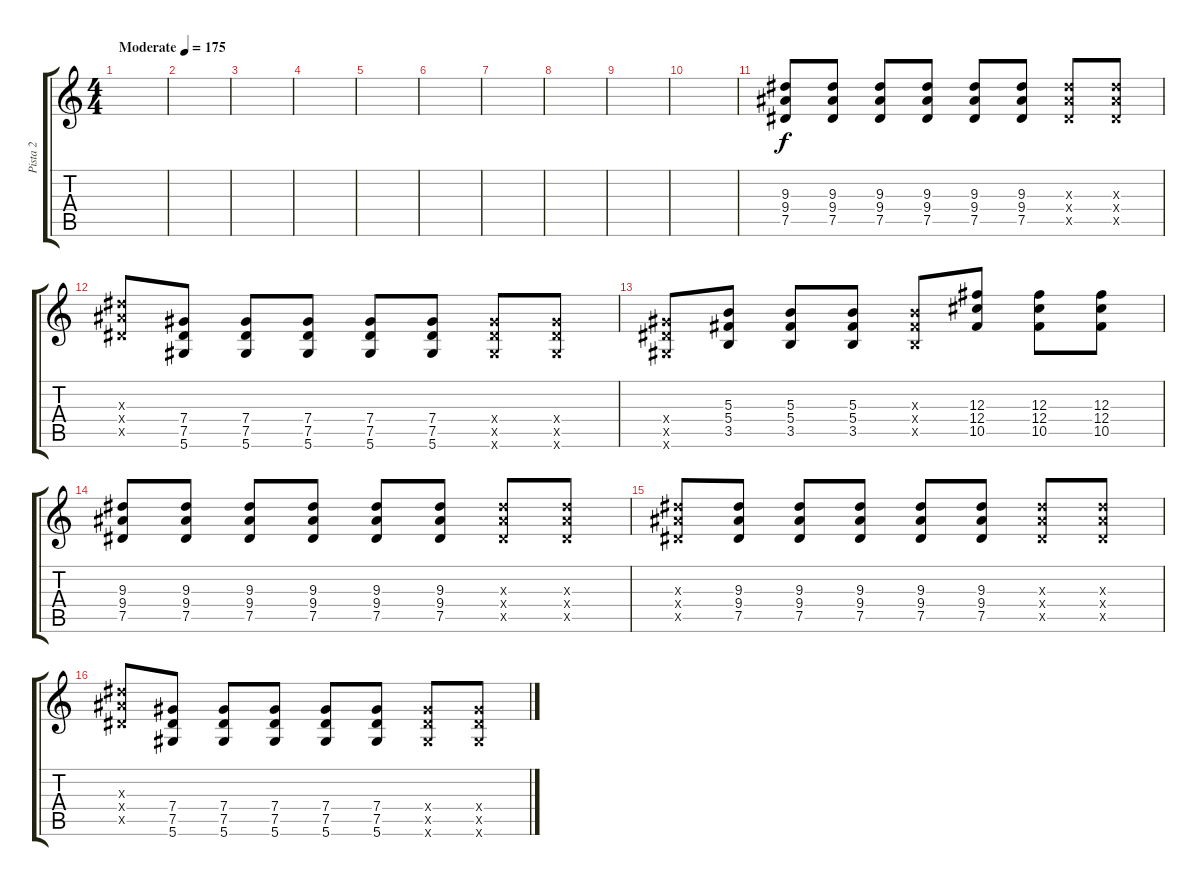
\track ("Pista 2" "Pista 2") {instrument distortionguitar}
\staff {score tabs}
\tuning (Eb4 Bb3 Gb3 Db3 Ab2 Eb2) {hide}
\ts (4 4)
\tempo (175 "Moderate")
\clef g2
\ks c
|
|
|
|
|
|
|
|
|
|
(9.3 9.4 7.5).8 (9.3 9.4 7.5).8 (9.3 9.4 7.5).8 (9.3 9.4 7.5).8 (9.3 9.4 7.5).8 (9.3 9.4 7.5).8 (9.3{x} 9.4{x} 7.5{x}).8 (9.3{x} 9.4{x} 7.5{x}).8 |
(9.3{x} 9.4{x} 7.5{x}).8 (7.4 7.5 5.6).8 (7.4 7.5 5.6).8 (7.4 7.5 5.6).8 (7.4 7.5 5.6).8 (7.4 7.5 5.6).8 (7.4{x} 7.5{x} 5.6{x}).8 (7.4{x} 7.5{x} 5.6{x}).8 |
(7.4{x} 7.5{x} 5.6{x}).8 (5.3 5.4 3.5).8 (5.3 5.4 3.5).8 (5.3 5.4 3.5).8 (5.3{x} 5.4{x} 3.5{x}).8 (12.3 12.4 10.5).8 (12.3 12.4 10.5).8 (12.3 12.4 10.5).8 |
(9.3 9.4 7.5).8 (9.3 9.4 7.5).8 (9.3 9.4 7.5).8 (9.3 9.4 7.5).8 (9.3 9.4 7.5).8 (9.3 9.4 7.5).8 (9.3{x} 9.4{x} 7.5{x}).8 (9.3{x} 9.4{x} 7.5{x}).8 |
(9.3{x} 9.4{x} 7.5{x}).8 (9.3 9.4 7.5).8 (9.3 9.4 7.5).8 (9.3 9.4 7.5).8 (9.3 9.4 7.5).8 (9.3 9.4 7.5).8 (9.3{x} 9.4{x} 7.5{x}).8 (9.3{x} 9.4{x} 7.5{x}).8 |
(9.3{x} 9.4{x} 7.5{x}).8 (7.4 7.5 5.6).8 (7.4 7.5 5.6).8 (7.4 7.5 5.6).8 (7.4 7.5 5.6).8 (7.4 7.5 5.6).8 (7.4{x} 7.5{x} 5.6{x}).8 (7.4{x} 7.5{x} 5.6{x}).8
